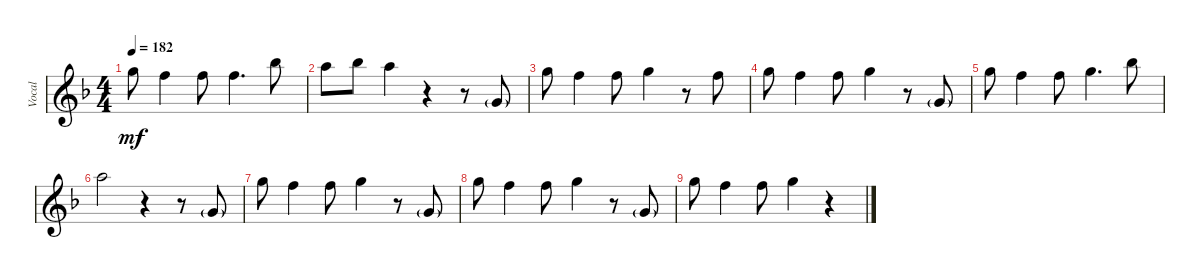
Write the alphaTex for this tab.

\track ("Vocal" "Vocal") {instrument sopranosax}
\staff {score}
\tuning (E4 B3 G3 D3 A2 E2 B1) {hide}
\ts (4 4)
\tempo 182
\clef g2
\ks f
15.1.8{dy mf} 13.1.4 13.1.8 13.1.4{d} 18.1.8 |
17.1.8 18.1.8 17.1.4 r.4 r.8 3.1{g}.8 |
15.1.8 13.1.4 13.1.8 15.1.4 r.8 13.1.8 |
15.1.8 13.1.4 13.1.8 15.1.4 r.8 3.1{g}.8 |
15.1.8 13.1.4 13.1.8 15.1.4{d} 18.1.8 |
17.1.2 r.4 r.8 3.1{g}.8 |
15.1.8 13.1.4 13.1.8 15.1.4 r.8 3.1{g}.8 |
15.1.8 13.1.4 13.1.8 15.1.4 r.8 3.1{g}.8 |
15.1.8 13.1.4 13.1.8 15.1.4 r.4
